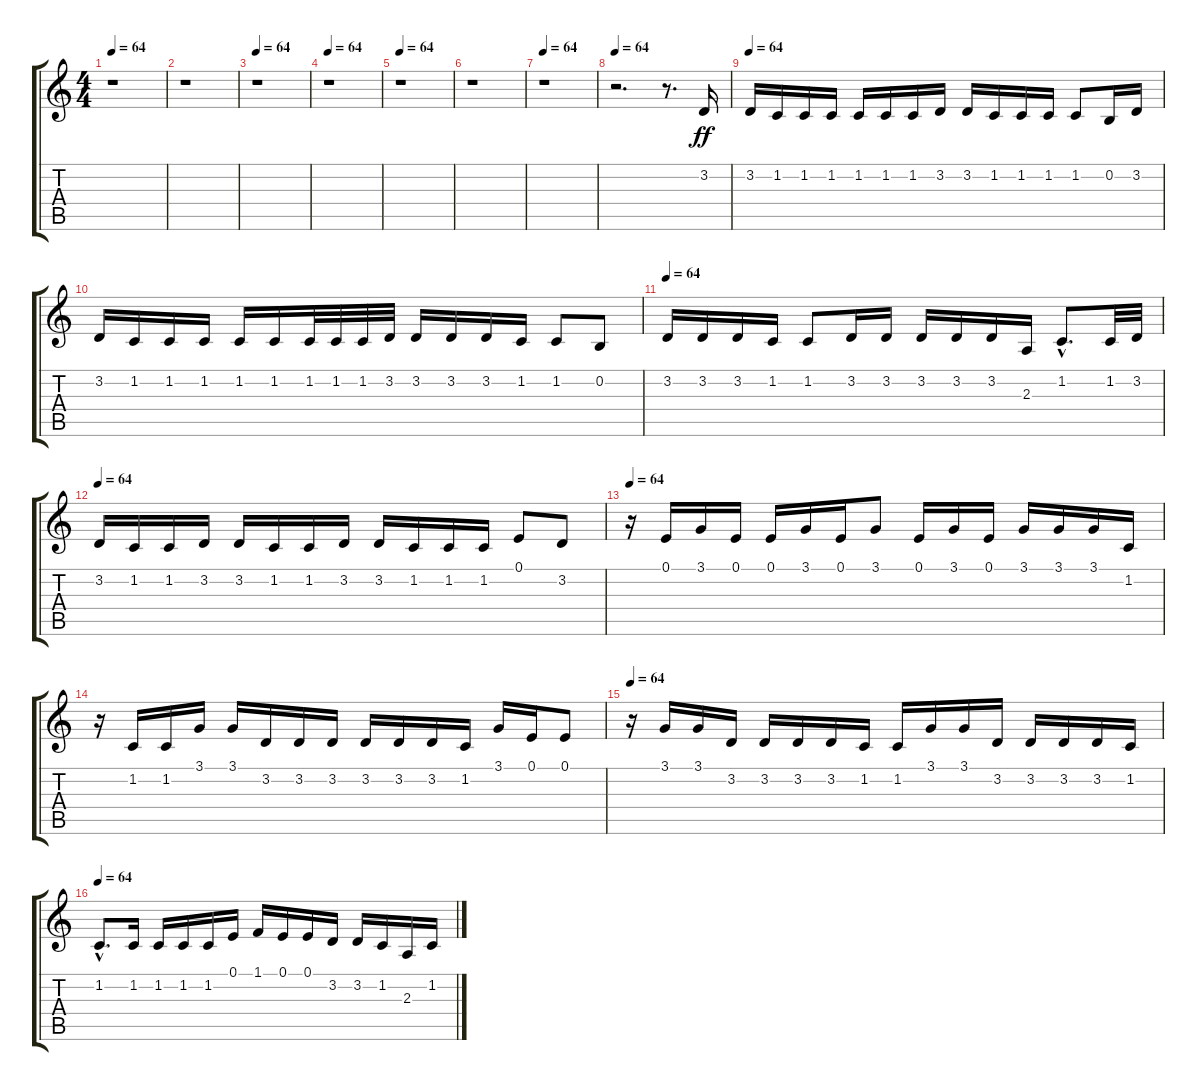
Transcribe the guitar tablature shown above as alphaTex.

\track "" {instrument pad4choir}
\staff {score tabs}
\tuning (E4 B3 G3 D3 A2 E2) {hide}
\ts (4 4)
\tempo 64
\clef g2
\ks c
r.1{dy ff instrument pad4choir} |
r.1 |
\tempo 64
r.1 |
\tempo 64
r.1 |
\tempo 64
r.1 |
r.1 |
\tempo 64
r.1 |
\tempo 64
r.2{d} r.8{d} 3.2.16 |
\tempo 64
3.2.16 1.2.16 1.2.16 1.2.16 1.2.16 1.2.16 1.2.16 3.2.16 3.2.16 1.2.16 1.2.16 1.2.16 1.2.8 0.2.16 3.2.16 |
3.2.16 1.2.16 1.2.16 1.2.16 1.2.16 1.2.16 1.2.32 1.2.32 1.2.32 3.2.32 3.2.16 3.2.16 3.2.16 1.2.16 1.2.8 0.2.8 |
\tempo 64
3.2.16 3.2.16 3.2.16 1.2.16 1.2.8 3.2.16 3.2.16 3.2.16 3.2.16 3.2.16 2.3.16 1.2{hac}.8{d} 1.2.32 3.2.32 |
\tempo 64
3.2.16 1.2.16 1.2.16 3.2.16 3.2.16 1.2.16 1.2.16 3.2.16 3.2.16 1.2.16 1.2.16 1.2.16 0.1.8 3.2.8 |
\tempo 64
r.16 0.1.16 3.1.16 0.1.16 0.1.16 3.1.16 0.1.16 3.1.8 0.1.16 3.1.16 0.1.16 3.1.16 3.1.16 3.1.16 1.2.16 |
r.16 1.2.16 1.2.16 3.1.16 3.1.16 3.2.16 3.2.16 3.2.16 3.2.16 3.2.16 3.2.16 1.2.16 3.1.16 0.1.16 0.1.8 |
\tempo 64
r.16 3.1.16 3.1.16 3.2.16 3.2.16 3.2.16 3.2.16 1.2.16 1.2.16 3.1.16 3.1.16 3.2.16 3.2.16 3.2.16 3.2.16 1.2.16 |
\tempo 64
1.2{hac}.8{d} 1.2.16 1.2.16 1.2.16 1.2.16 0.1.16 1.1.16 0.1.16 0.1.16 3.2.16 3.2.16 1.2.16 2.3.16 1.2.16
